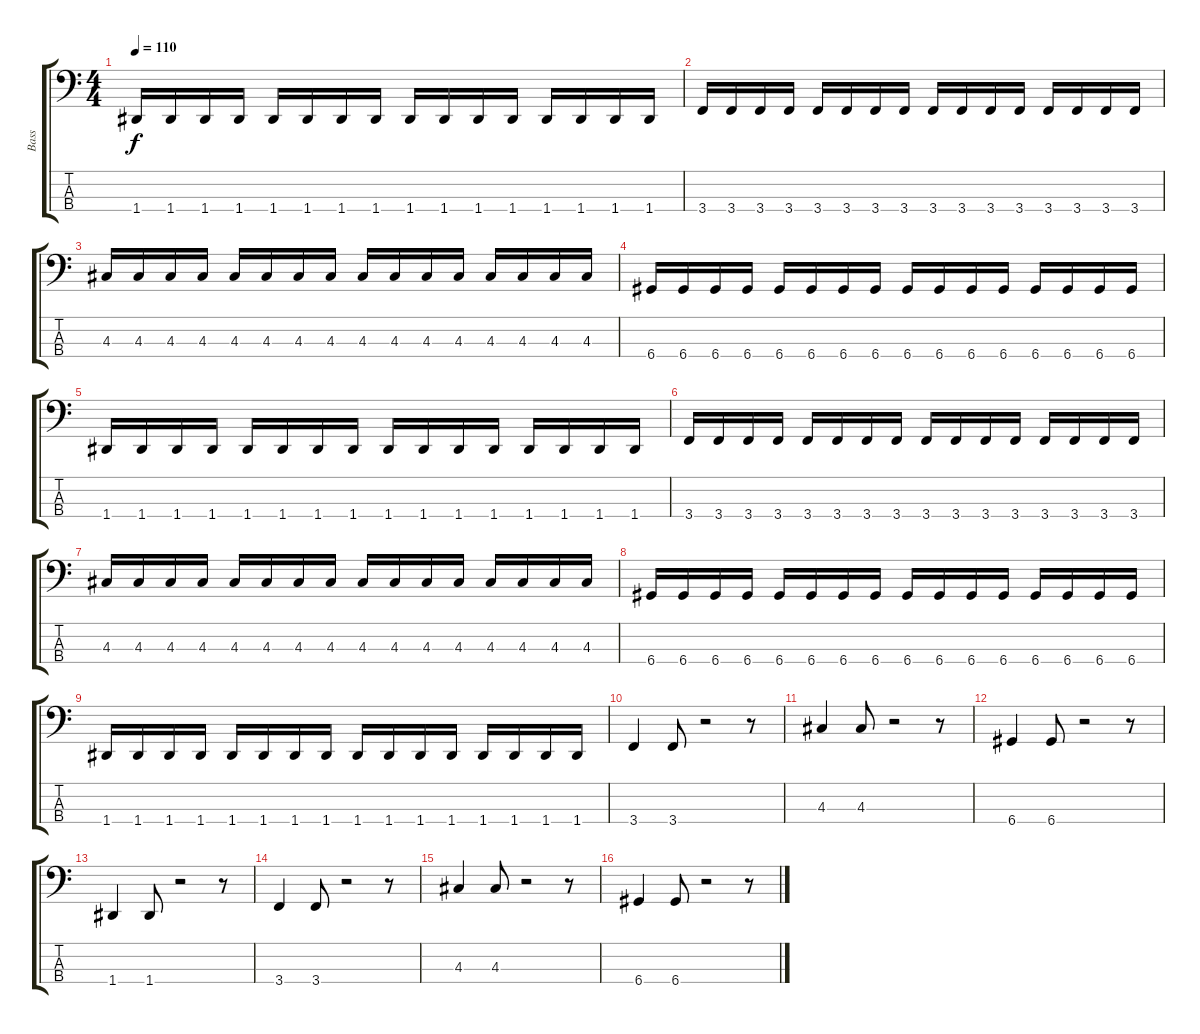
\track ("Bass" "Bass") {instrument electricbassfinger}
\staff {score tabs}
\tuning (G2 D2 A1 D1) {hide}
\ts (4 4)
\tempo 110
\clef f4
\ks c
1.4.16{dy f} 1.4.16 1.4.16 1.4.16 1.4.16 1.4.16 1.4.16 1.4.16 1.4.16 1.4.16 1.4.16 1.4.16 1.4.16 1.4.16 1.4.16 1.4.16 |
3.4.16 3.4.16 3.4.16 3.4.16 3.4.16 3.4.16 3.4.16 3.4.16 3.4.16 3.4.16 3.4.16 3.4.16 3.4.16 3.4.16 3.4.16 3.4.16 |
4.3.16 4.3.16 4.3.16 4.3.16 4.3.16 4.3.16 4.3.16 4.3.16 4.3.16 4.3.16 4.3.16 4.3.16 4.3.16 4.3.16 4.3.16 4.3.16 |
6.4.16 6.4.16 6.4.16 6.4.16 6.4.16 6.4.16 6.4.16 6.4.16 6.4.16 6.4.16 6.4.16 6.4.16 6.4.16 6.4.16 6.4.16 6.4.16 |
1.4.16 1.4.16 1.4.16 1.4.16 1.4.16 1.4.16 1.4.16 1.4.16 1.4.16 1.4.16 1.4.16 1.4.16 1.4.16 1.4.16 1.4.16 1.4.16 |
3.4.16 3.4.16 3.4.16 3.4.16 3.4.16 3.4.16 3.4.16 3.4.16 3.4.16 3.4.16 3.4.16 3.4.16 3.4.16 3.4.16 3.4.16 3.4.16 |
4.3.16 4.3.16 4.3.16 4.3.16 4.3.16 4.3.16 4.3.16 4.3.16 4.3.16 4.3.16 4.3.16 4.3.16 4.3.16 4.3.16 4.3.16 4.3.16 |
6.4.16 6.4.16 6.4.16 6.4.16 6.4.16 6.4.16 6.4.16 6.4.16 6.4.16 6.4.16 6.4.16 6.4.16 6.4.16 6.4.16 6.4.16 6.4.16 |
1.4.16 1.4.16 1.4.16 1.4.16 1.4.16 1.4.16 1.4.16 1.4.16 1.4.16 1.4.16 1.4.16 1.4.16 1.4.16 1.4.16 1.4.16 1.4.16 |
3.4.4 3.4.8 r.2 r.8 |
4.3.4 4.3.8 r.2 r.8 |
6.4.4 6.4.8 r.2 r.8 |
1.4.4 1.4.8 r.2 r.8 |
3.4.4 3.4.8 r.2 r.8 |
4.3.4 4.3.8 r.2 r.8 |
6.4.4 6.4.8 r.2 r.8
